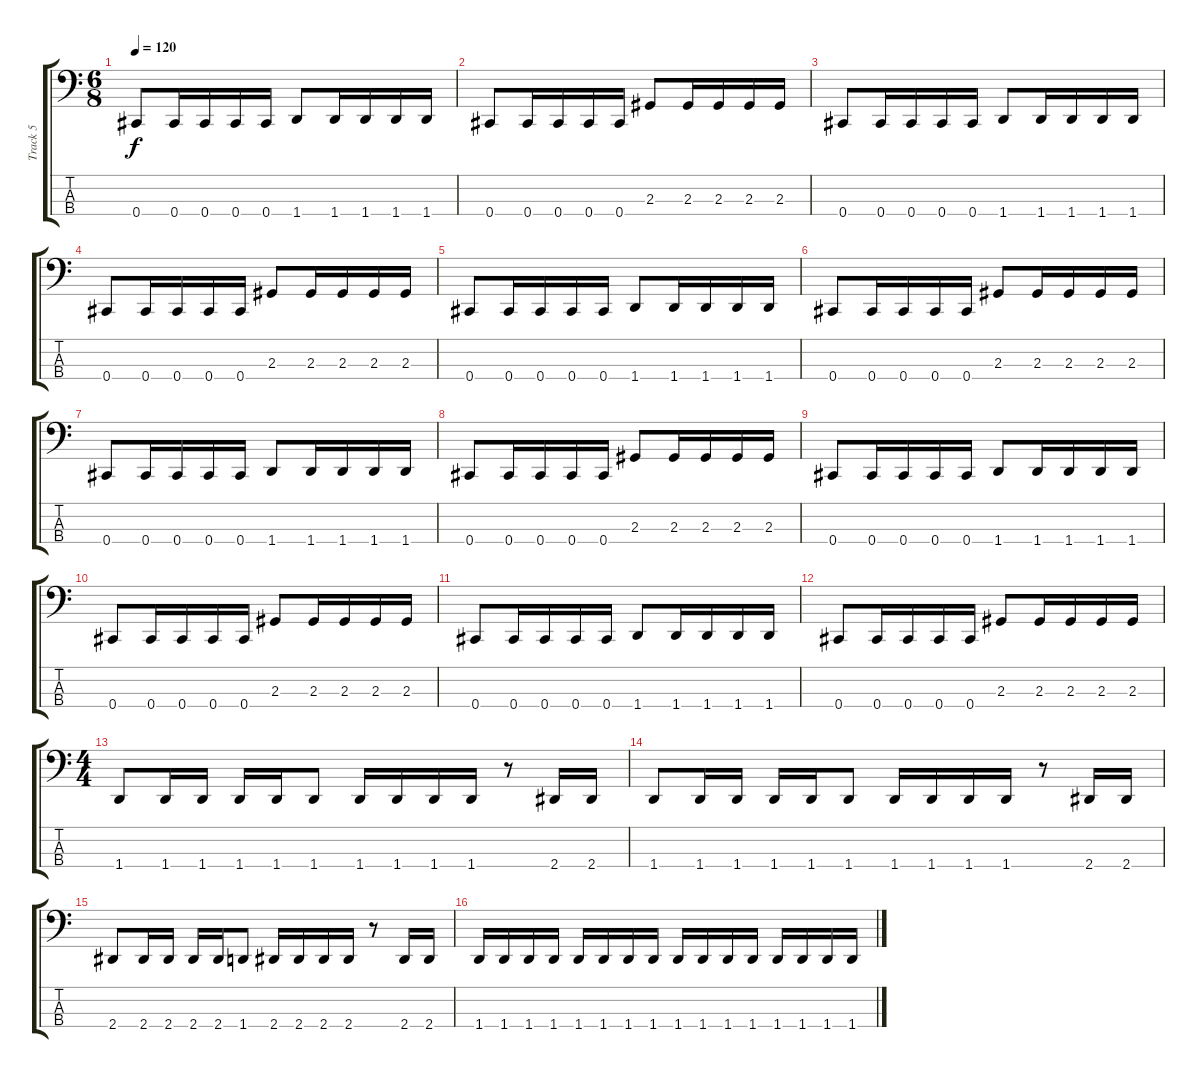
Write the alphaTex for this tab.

\track ("Track 5" "Track 5") {instrument electricbasspick}
\staff {score tabs}
\tuning (E2 B1 Gb1 Db1) {hide}
\ts (6 8)
\tempo 120
\clef f4
\ks c
0.4.8{dy f} 0.4.16 0.4.16 0.4.16 0.4.16 1.4.8 1.4.16 1.4.16 1.4.16 1.4.16 |
0.4.8 0.4.16 0.4.16 0.4.16 0.4.16 2.3.8 2.3.16 2.3.16 2.3.16 2.3.16 |
0.4.8 0.4.16 0.4.16 0.4.16 0.4.16 1.4.8 1.4.16 1.4.16 1.4.16 1.4.16 |
0.4.8 0.4.16 0.4.16 0.4.16 0.4.16 2.3.8 2.3.16 2.3.16 2.3.16 2.3.16 |
0.4.8 0.4.16 0.4.16 0.4.16 0.4.16 1.4.8 1.4.16 1.4.16 1.4.16 1.4.16 |
0.4.8 0.4.16 0.4.16 0.4.16 0.4.16 2.3.8 2.3.16 2.3.16 2.3.16 2.3.16 |
0.4.8 0.4.16 0.4.16 0.4.16 0.4.16 1.4.8 1.4.16 1.4.16 1.4.16 1.4.16 |
0.4.8 0.4.16 0.4.16 0.4.16 0.4.16 2.3.8 2.3.16 2.3.16 2.3.16 2.3.16 |
0.4.8 0.4.16 0.4.16 0.4.16 0.4.16 1.4.8 1.4.16 1.4.16 1.4.16 1.4.16 |
0.4.8 0.4.16 0.4.16 0.4.16 0.4.16 2.3.8 2.3.16 2.3.16 2.3.16 2.3.16 |
0.4.8 0.4.16 0.4.16 0.4.16 0.4.16 1.4.8 1.4.16 1.4.16 1.4.16 1.4.16 |
0.4.8 0.4.16 0.4.16 0.4.16 0.4.16 2.3.8 2.3.16 2.3.16 2.3.16 2.3.16 |
\ts (4 4)
1.4.8 1.4.16 1.4.16 1.4.16 1.4.16 1.4.8 1.4.16 1.4.16 1.4.16 1.4.16 r.8 2.4.16 2.4.16 |
1.4.8 1.4.16 1.4.16 1.4.16 1.4.16 1.4.8 1.4.16 1.4.16 1.4.16 1.4.16 r.8 2.4.16 2.4.16 |
2.4.8 2.4.16 2.4.16 2.4.16 2.4.16 1.4.8 2.4.16 2.4.16 2.4.16 2.4.16 r.8 2.4.16 2.4.16 |
1.4.16 1.4.16 1.4.16 1.4.16 1.4.16 1.4.16 1.4.16 1.4.16 1.4.16 1.4.16 1.4.16 1.4.16 1.4.16 1.4.16 1.4.16 1.4.16
